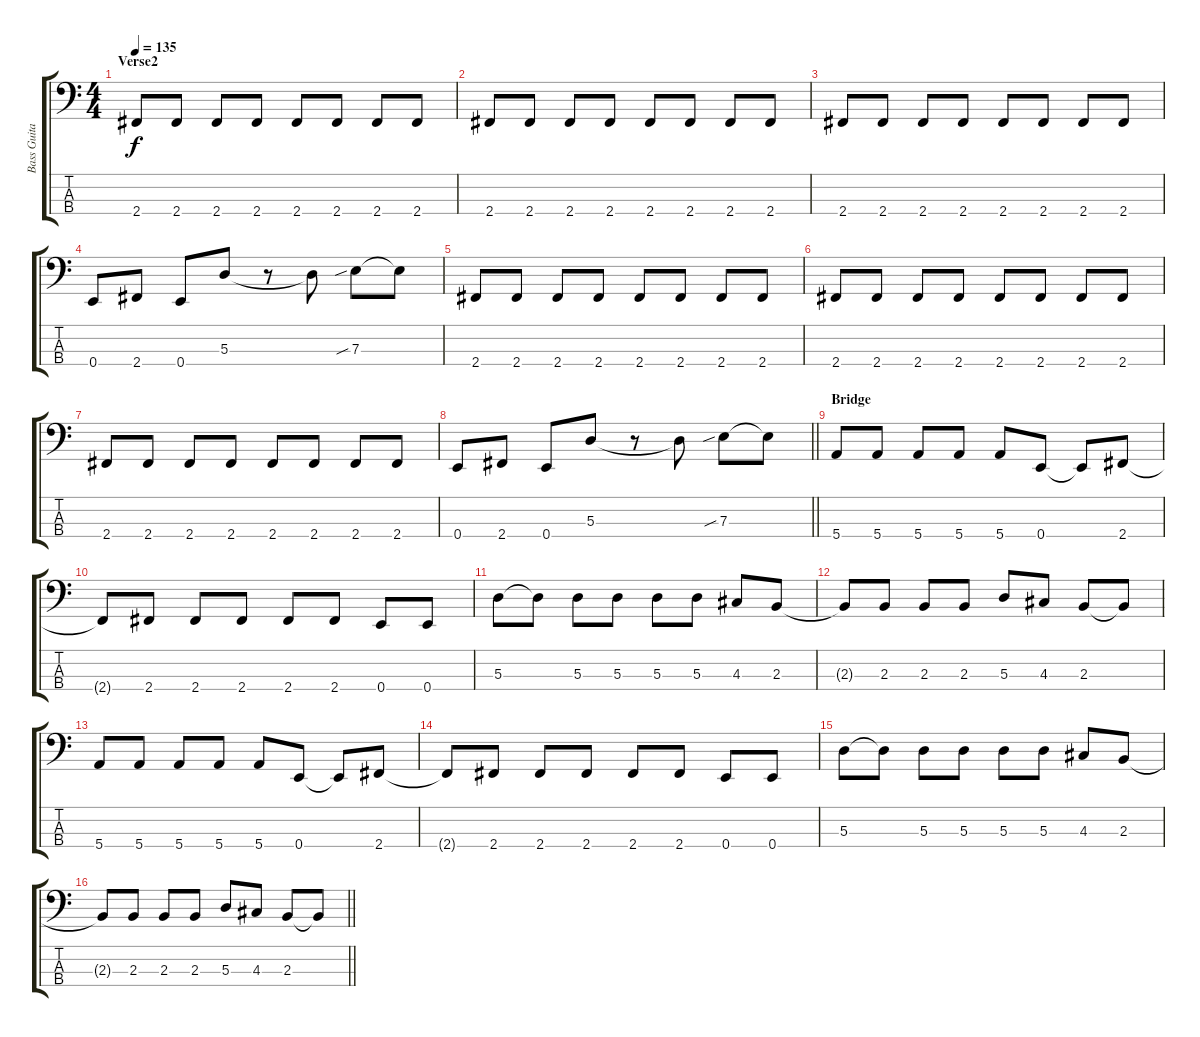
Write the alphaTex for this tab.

\track ("Bass Guitar" "Bass Guita") {instrument electricbassfinger}
\staff {score tabs}
\tuning (G2 D2 A1 E1) {hide}
\ts (4 4)
\section ("" "Verse2")
\tempo 135
\clef f4
\ks c
2.4.8{dy f} 2.4.8 2.4.8 2.4.8 2.4.8 2.4.8 2.4.8 2.4.8 |
2.4.8 2.4.8 2.4.8 2.4.8 2.4.8 2.4.8 2.4.8 2.4.8 |
2.4.8 2.4.8 2.4.8 2.4.8 2.4.8 2.4.8 2.4.8 2.4.8 |
0.4.8 2.4.8 0.4.8 5.3.8 r.8 5.3{t}.8 7.3{sib}.8 7.3{t}.8 |
2.4.8 2.4.8 2.4.8 2.4.8 2.4.8 2.4.8 2.4.8 2.4.8 |
2.4.8 2.4.8 2.4.8 2.4.8 2.4.8 2.4.8 2.4.8 2.4.8 |
2.4.8 2.4.8 2.4.8 2.4.8 2.4.8 2.4.8 2.4.8 2.4.8 |
\barLineRight lightlight
0.4.8 2.4.8 0.4.8 5.3.8 r.8 5.3{t}.8 7.3{sib}.8 7.3{t}.8 |
\section ("" "Bridge")
5.4.8 5.4.8 5.4.8 5.4.8 5.4.8 0.4.8 0.4{t}.8 2.4.8 |
2.4{t}.8 2.4.8 2.4.8 2.4.8 2.4.8 2.4.8 0.4.8 0.4.8 |
5.3.8 5.3{t}.8 5.3.8 5.3.8 5.3.8 5.3.8 4.3.8 2.3.8 |
2.3{t}.8 2.3.8 2.3.8 2.3.8 5.3.8 4.3.8 2.3.8 2.3{t}.8 |
5.4.8 5.4.8 5.4.8 5.4.8 5.4.8 0.4.8 0.4{t}.8 2.4.8 |
2.4{t}.8 2.4.8 2.4.8 2.4.8 2.4.8 2.4.8 0.4.8 0.4.8 |
5.3.8 5.3{t}.8 5.3.8 5.3.8 5.3.8 5.3.8 4.3.8 2.3.8 |
\barLineRight lightlight
2.3{t}.8 2.3.8 2.3.8 2.3.8 5.3.8 4.3.8 2.3.8 2.3{t}.8
